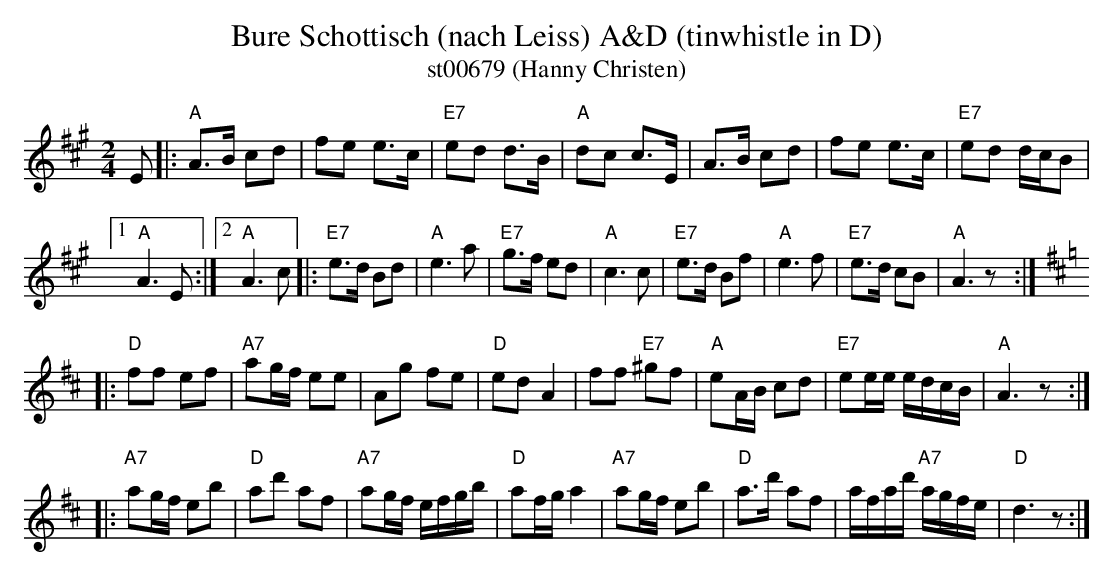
X:1
T:Bure Schottisch (nach Leiss) A&D (tinwhistle in D)
T:st00679 (Hanny Christen)
M:2/4
L:1/8
K:A %%MIDI gchordon
E |: "A"A>B cd | fe e>c | "E7"ed d>B | "A"dc c>E | A>B cd | \
fe e>c | "E7"ed d/2c/2B |1
"A"A3E :|2 "A"A3c |: "E7"e>d Bd | "A"e3a | \
"E7"g>f ed | "A"c3c | "E7"e>d Bf | "A"e3f | "E7"e>d cB | "A"A3z :: [K:D]
"D"ff ef | "A7"ag/2f/2 ee | Ag fe | "D"edA2 | ff "E7"^gf | \
"A"eA/2B/2 cd | "E7"ee/2e/2 e/2d/2c/2B/2 | "A"A3z ::
"A7"ag/2f/2 eb | "D"ad' af | \
"A7"ag/2f/2 e/2f/2g/2b/2 | "D"af/2g/2a2 | "A7"ag/2f/2 eb | "D"a>d' af | a/2f/2a/2d'/2 "A7"a/2g/2f/2e/2 | "D"d3z :|
